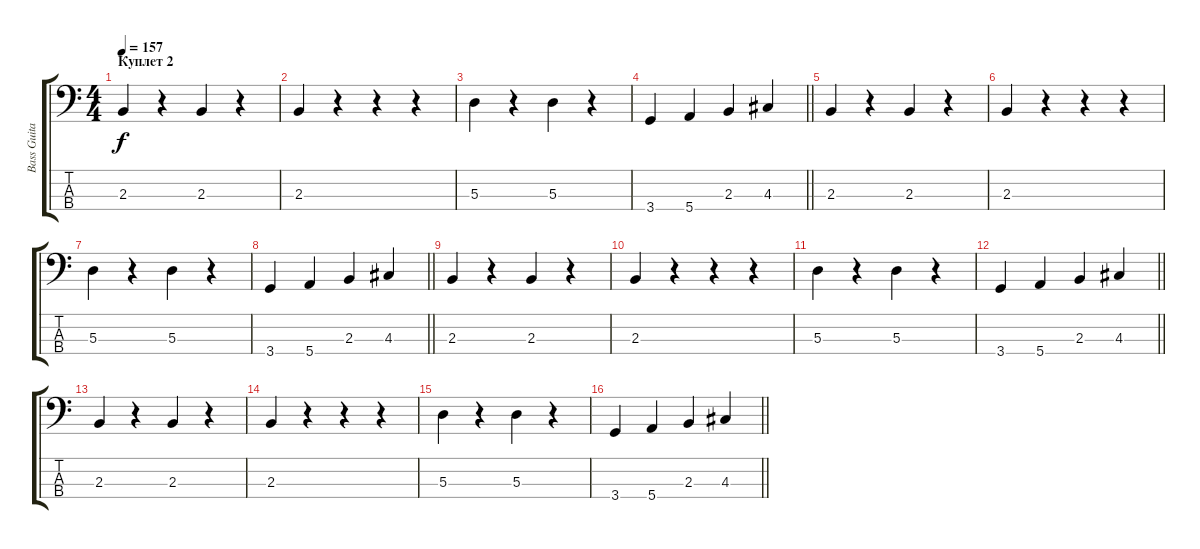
\track ("Bass Guitar" "Bass Guita") {instrument electricbassfinger}
\staff {score tabs}
\tuning (G2 D2 A1 E1) {hide}
\ts (4 4)
\section ("" "Куплет 2")
\tempo 157
\clef f4
\ks c
2.3.4{dy f} r.4 2.3.4 r.4 |
2.3.4 r.4 r.4 r.4 |
5.3.4 r.4 5.3.4 r.4 |
\barLineRight lightlight
3.4.4 5.4.4 2.3.4 4.3.4 |
2.3.4 r.4 2.3.4 r.4 |
2.3.4 r.4 r.4 r.4 |
5.3.4 r.4 5.3.4 r.4 |
\barLineRight lightlight
3.4.4 5.4.4 2.3.4 4.3.4 |
2.3.4 r.4 2.3.4 r.4 |
2.3.4 r.4 r.4 r.4 |
5.3.4 r.4 5.3.4 r.4 |
\barLineRight lightlight
3.4.4 5.4.4 2.3.4 4.3.4 |
2.3.4 r.4 2.3.4 r.4 |
2.3.4 r.4 r.4 r.4 |
5.3.4 r.4 5.3.4 r.4 |
\barLineRight lightlight
3.4.4 5.4.4 2.3.4 4.3.4
